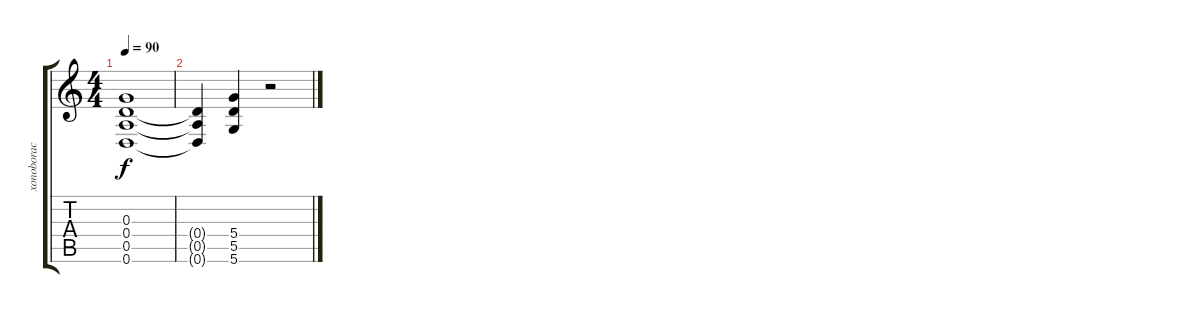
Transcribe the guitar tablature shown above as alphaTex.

\track ("xonoborac mollig" "xonoborac ") {instrument distortionguitar}
\staff {score tabs}
\tuning (E4 B3 G3 D3 A2 D2) {hide}
\ts (4 4)
\tempo 90
\clef g2
\ks c
(0.3{t} 0.4{t} 0.5{t} 0.6{t}).1{dy f} |
(0.4{t} 0.5{t} 0.6{t}).4 (5.4 5.5 5.6).4 r.2
